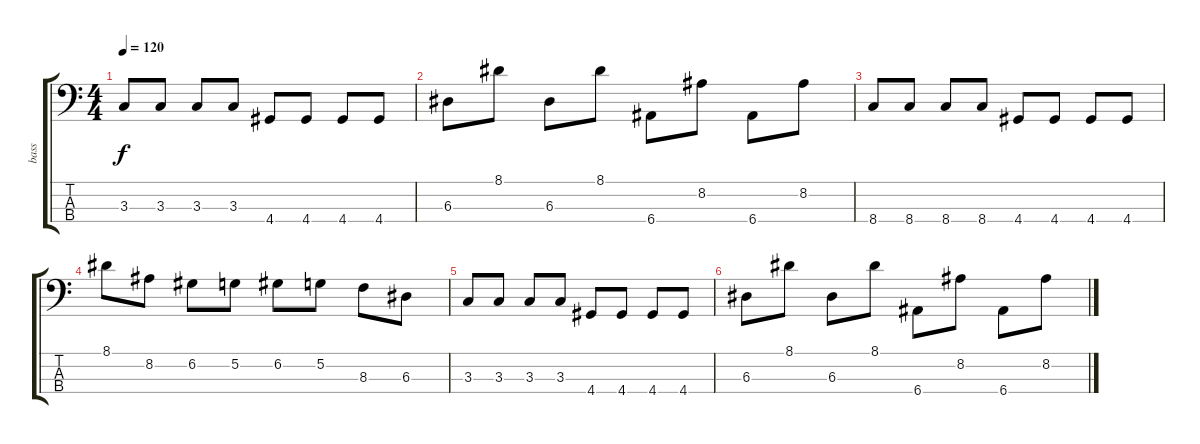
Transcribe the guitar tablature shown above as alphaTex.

\track ("bass" "bass") {instrument electricbassfinger}
\staff {score tabs}
\tuning (G2 D2 A1 E1) {hide}
\ts (4 4)
\tempo 120
\clef f4
\ks c
3.3.8{dy f} 3.3.8 3.3.8 3.3.8 4.4.8 4.4.8 4.4.8 4.4.8 |
6.3.8 8.1.8 6.3.8 8.1.8 6.4.8 8.2.8 6.4.8 8.2.8 |
8.4.8 8.4.8 8.4.8 8.4.8 4.4.8 4.4.8 4.4.8 4.4.8 |
8.1.8 8.2.8 6.2.8 5.2.8 6.2.8 5.2.8 8.3.8 6.3.8 |
3.3.8 3.3.8 3.3.8 3.3.8 4.4.8 4.4.8 4.4.8 4.4.8 |
6.3.8 8.1.8 6.3.8 8.1.8 6.4.8 8.2.8 6.4.8 8.2.8
